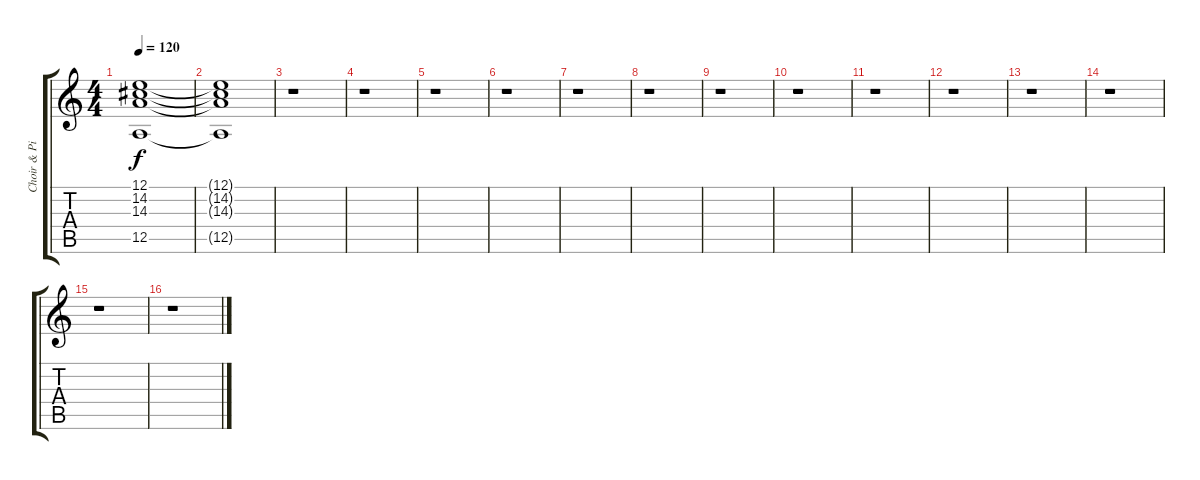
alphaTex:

\track ("Choir & Piano" "Choir & Pi") {instrument choiraahs}
\staff {score tabs}
\tuning (E4 B3 G3 D3 A2 E2) {hide}
\ts (4 4)
\tempo 120
\clef g2
\ks c
(12.1 14.2 14.3 12.5).1{dy f} |
(12.1{t} 14.2{t} 14.3{t} 12.5{t}).1 |
r.1 |
r.1 |
r.1 |
r.1 |
r.1 |
r.1 |
r.1 |
r.1 |
r.1 |
r.1 |
r.1 |
r.1 |
r.1 |
r.1
